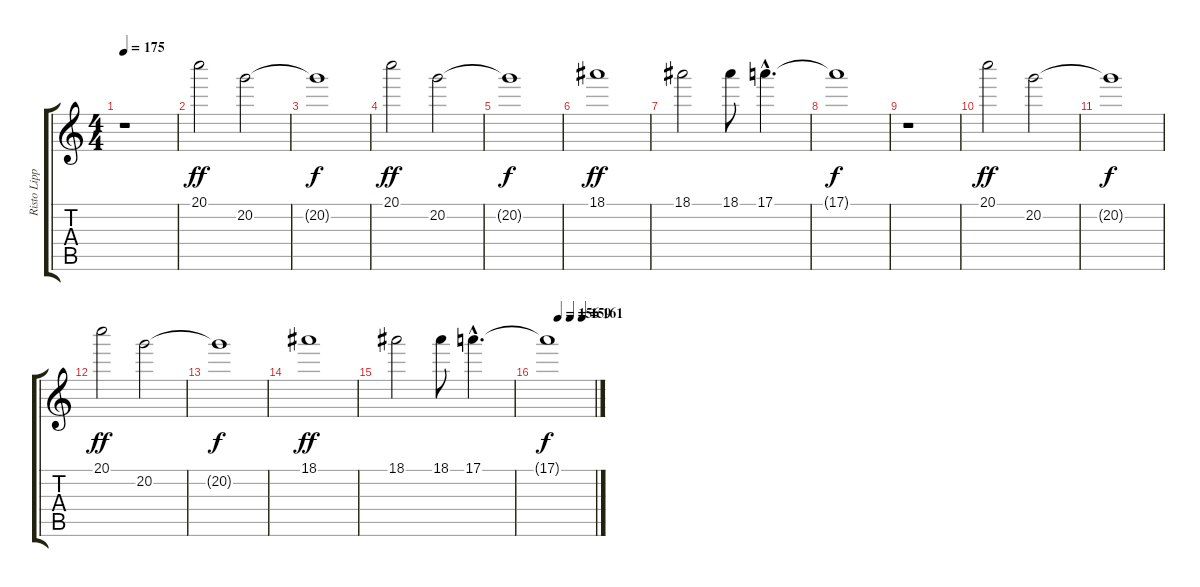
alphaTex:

\track ("Risto Lipponen-Lead Acoustic" "Risto Lipp") {instrument acousticguitarsteel}
\staff {score tabs}
\tuning (E4 B3 G3 D3 A2 E2) {hide}
\ts (4 4)
\tempo 175
\clef g2
\ks c
r.1{dy ff} |
20.1.2 20.2.2 |
20.2{t}.1{dy f} |
20.1.2{dy ff} 20.2.2 |
20.2{t}.1{dy f} |
18.1.1{dy ff} |
18.1.2 18.1.8 17.1{hac}.4{d} |
17.1{t}.1{dy f} |
r.1 |
20.1.2{dy ff} 20.2.2 |
20.2{t}.1{dy f} |
20.1.2{dy ff} 20.2.2 |
20.2{t}.1{dy f} |
18.1.1{dy ff} |
18.1.2 18.1.8 17.1{hac}.4{d} |
\tempo (156 0.25)
\tempo (159 0.5)
\tempo (161 0.75)
17.1{t}.1{dy f}
